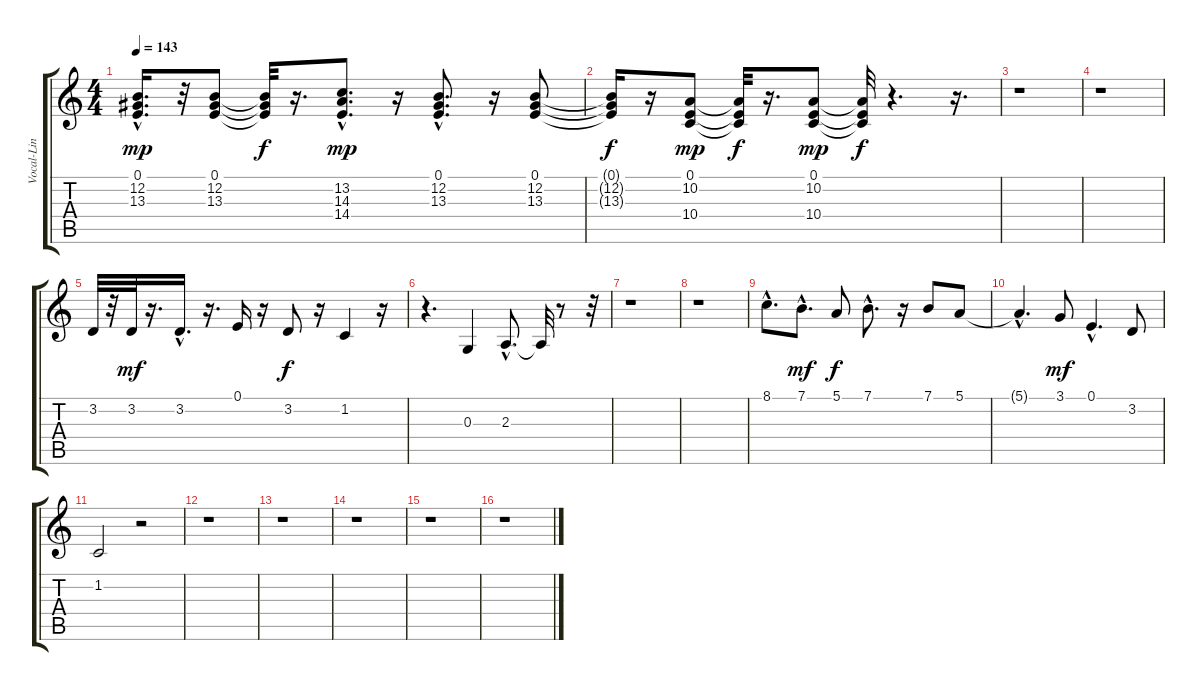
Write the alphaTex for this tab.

\track ("Vocal-Lin" "Vocal-Lin") {instrument sopranosax}
\staff {score tabs}
\tuning (E4 B3 G3 D3 A2 E2) {hide}
\ts (4 4)
\tempo 143
\clef g2
\ks c
(0.1{hac} 12.2{hac} 13.3{hac}).16{d dy mp} r.32 (0.1 12.2 13.3).8 (0.1{t} 12.2{t} 13.3{t}).32{dy f} r.16{d} (13.2{hac} 14.3{hac} 14.4{hac}).8{d dy mp} r.16 (0.1{hac} 12.2{hac} 13.3{hac}).8{d} r.16 (0.1 12.2 13.3).8 |
(0.1{t} 12.2{t} 13.3{t}).16{dy f} r.16 (0.1 10.2 10.4).8{dy mp} (0.1{t} 10.2{t} 10.4{t}).32{dy f} r.16{d} (0.1 10.2 10.4).8{dy mp} (0.1{t} 10.2{t} 10.4{t}).32{dy f} r.4{d} r.16{d} |
r.1 |
r.1 |
3.2.32 r.32 3.2.32{dy mf} r.16{d} 3.2{hac}.16{d} r.16{d} 0.1.16 r.16 3.2.8{dy f} r.16 1.2.4 r.16 |
r.4{d} 0.3.4 2.3{hac}.8{d} 2.3{t}.32 r.8 r.32 |
r.1 |
r.1 |
8.1{hac}.8{d} 7.1{hac}.8{d dy mf} 5.1.8{dy f} 7.1{hac}.8{d} r.16 7.1.8 5.1.8 |
5.1{hac t}.4{d} 3.1.8{dy mf} 0.1{hac}.4{d} 3.2.8 |
1.2.2 r.2 |
r.1 |
r.1 |
r.1 |
r.1 |
r.1
